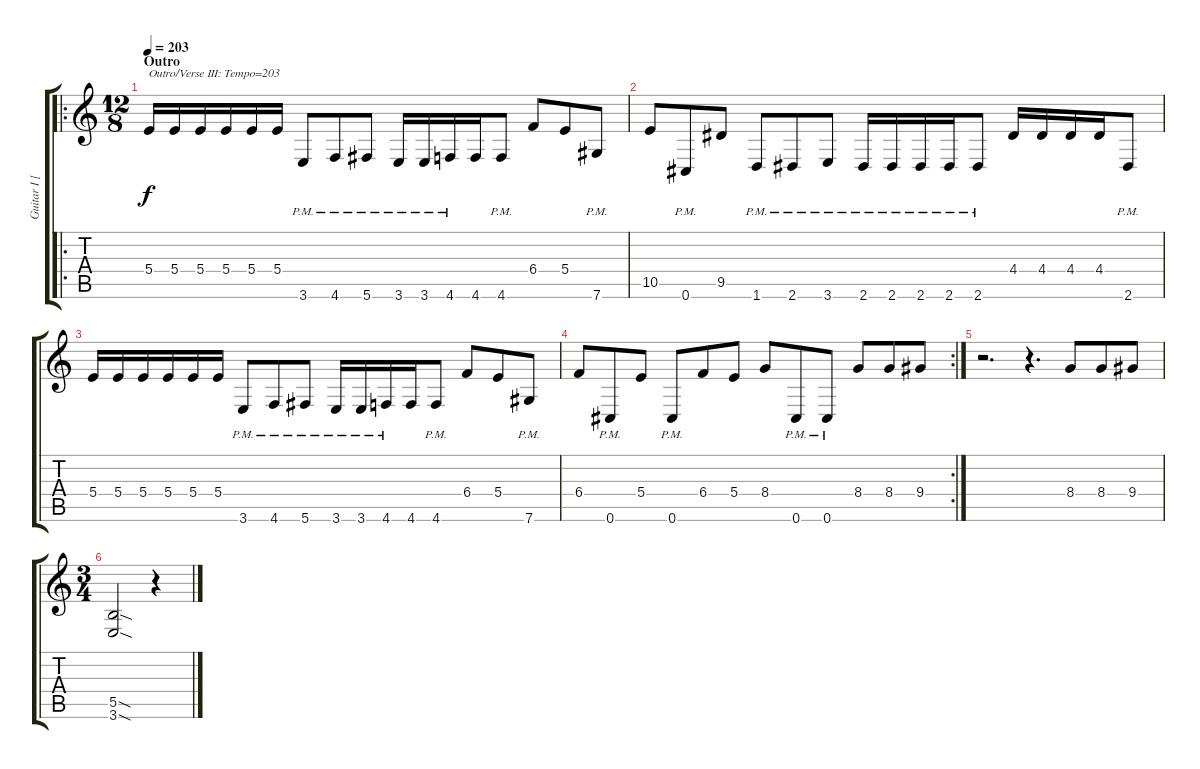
\track ("Guitar I [Terrance Hobbs]" "Guitar I [") {instrument distortionguitar}
\staff {score tabs}
\tuning (Db4 Ab3 E3 B2 Gb2 Db2) {hide}
\ro
\ts (12 8)
\section ("" "Outro")
\tempo 203
\clef g2
\ks c
5.4.16{txt "Outro/Verse III: Tempo=203" dy f} 5.4.16 5.4.16 5.4.16 5.4.16 5.4.16 3.6{pm}.8 4.6{pm}.8 5.6{pm}.8 3.6{pm}.16 3.6{pm}.16 4.6{pm}.16 4.6.16 4.6{pm}.8 6.4.8 5.4.8 7.6{pm}.8 |
10.5.8 0.6{pm}.8 9.5.8 1.6{pm}.8 2.6{pm}.8 3.6{pm}.8 2.6{pm}.16 2.6{pm}.16 2.6{pm}.16 2.6{pm}.16 2.6{pm}.8 4.4.16 4.4.16 4.4.16 4.4.16 2.6{pm}.8 |
5.4.16 5.4.16 5.4.16 5.4.16 5.4.16 5.4.16 3.6{pm}.8 4.6{pm}.8 5.6{pm}.8 3.6{pm}.16 3.6{pm}.16 4.6{pm}.16 4.6.16 4.6{pm}.8 6.4.8 5.4.8 7.6{pm}.8 |
\rc 2
6.4.8 0.6{pm}.8 5.4.8 0.6{pm}.8 6.4.8 5.4.8 8.4.8 0.6{pm}.8 0.6{pm}.8 8.4.8 8.4.8 9.4.8 |
r.2{d} r.4{d} 8.4.8 8.4.8 9.4.8 |
\ts (3 4)
(5.5{sod} 3.6{sod}).2 r.4
